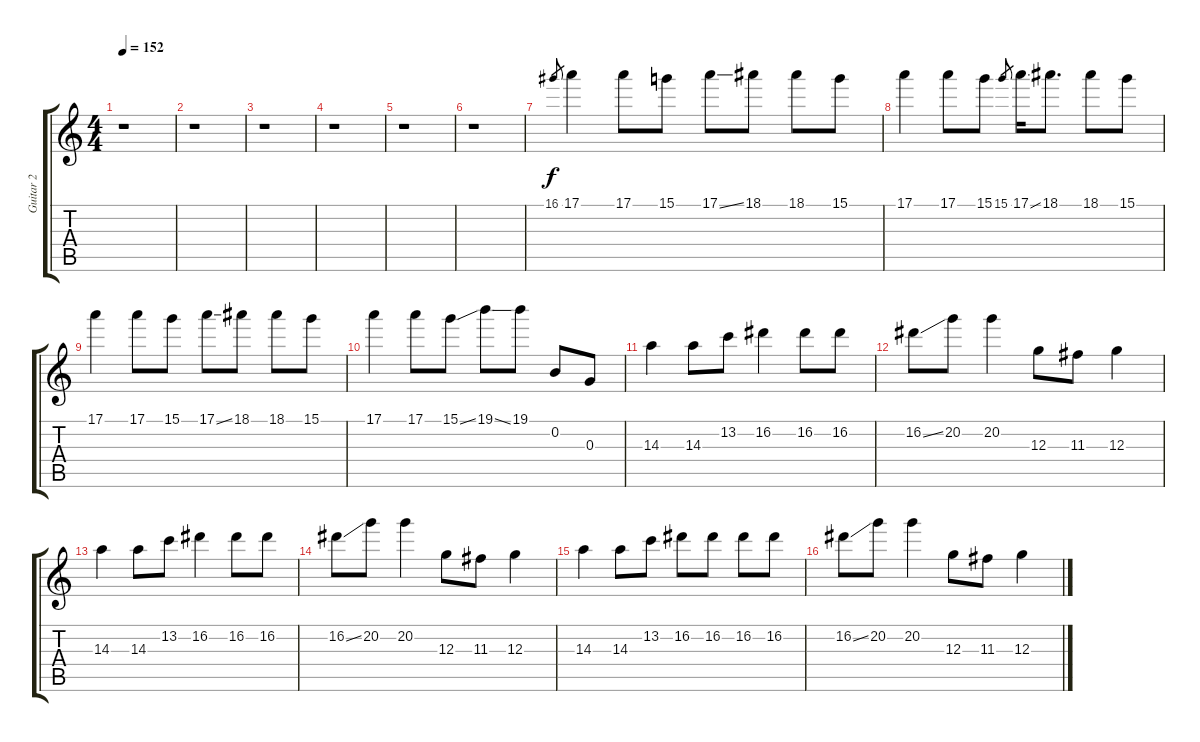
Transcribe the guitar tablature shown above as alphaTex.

\track ("Guitar 2" "Guitar 2") {instrument distortionguitar}
\staff {score tabs}
\tuning (E4 B3 G3 D3 A2 E2) {hide}
\ts (4 4)
\tempo 152
\clef g2
\ks c
r.1{dy f} |
r.1 |
r.1 |
r.1 |
r.1 |
r.1 |
16.1.8{gr} 17.1.4 17.1.8 15.1.8 17.1{ss}.8 18.1.8 18.1.8 15.1.8 |
17.1.4 17.1.8 15.1.8 15.1.8{gr} 17.1{ss}.16 18.1.8{d} 18.1.8 15.1.8 |
17.1.4 17.1.8 15.1.8 17.1{ss}.8 18.1.8 18.1.8 15.1.8 |
17.1.4 17.1.8 15.1{ss}.8 19.1{ss}.8 19.1.8 0.2.8 0.3.8 |
14.3.4 14.3.8 13.2.8 16.2.4 16.2.8 16.2.8 |
16.2{ss}.8 20.2.8 20.2.4 12.3.8 11.3.8 12.3.4 |
14.3.4 14.3.8 13.2.8 16.2.4 16.2.8 16.2.8 |
16.2{ss}.8 20.2.8 20.2.4 12.3.8 11.3.8 12.3.4 |
14.3.4 14.3.8 13.2.8 16.2.8 16.2.8 16.2.8 16.2.8 |
16.2{ss}.8 20.2.8 20.2.4 12.3.8 11.3.8 12.3.4
